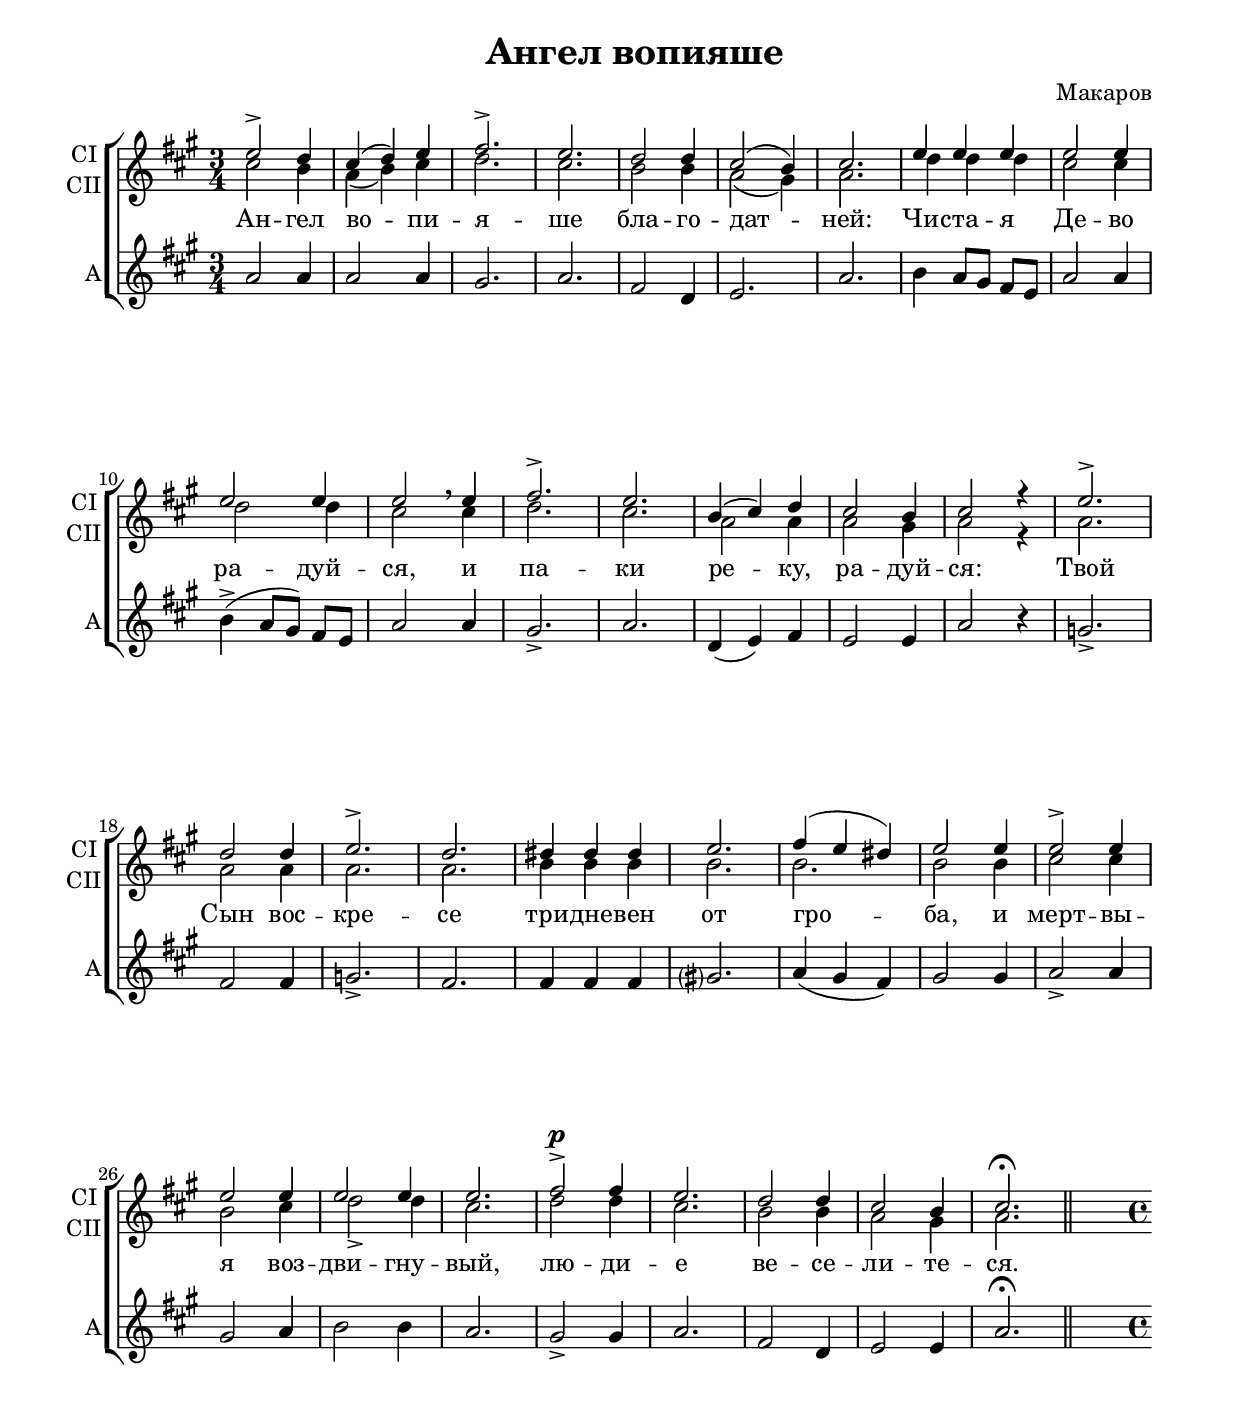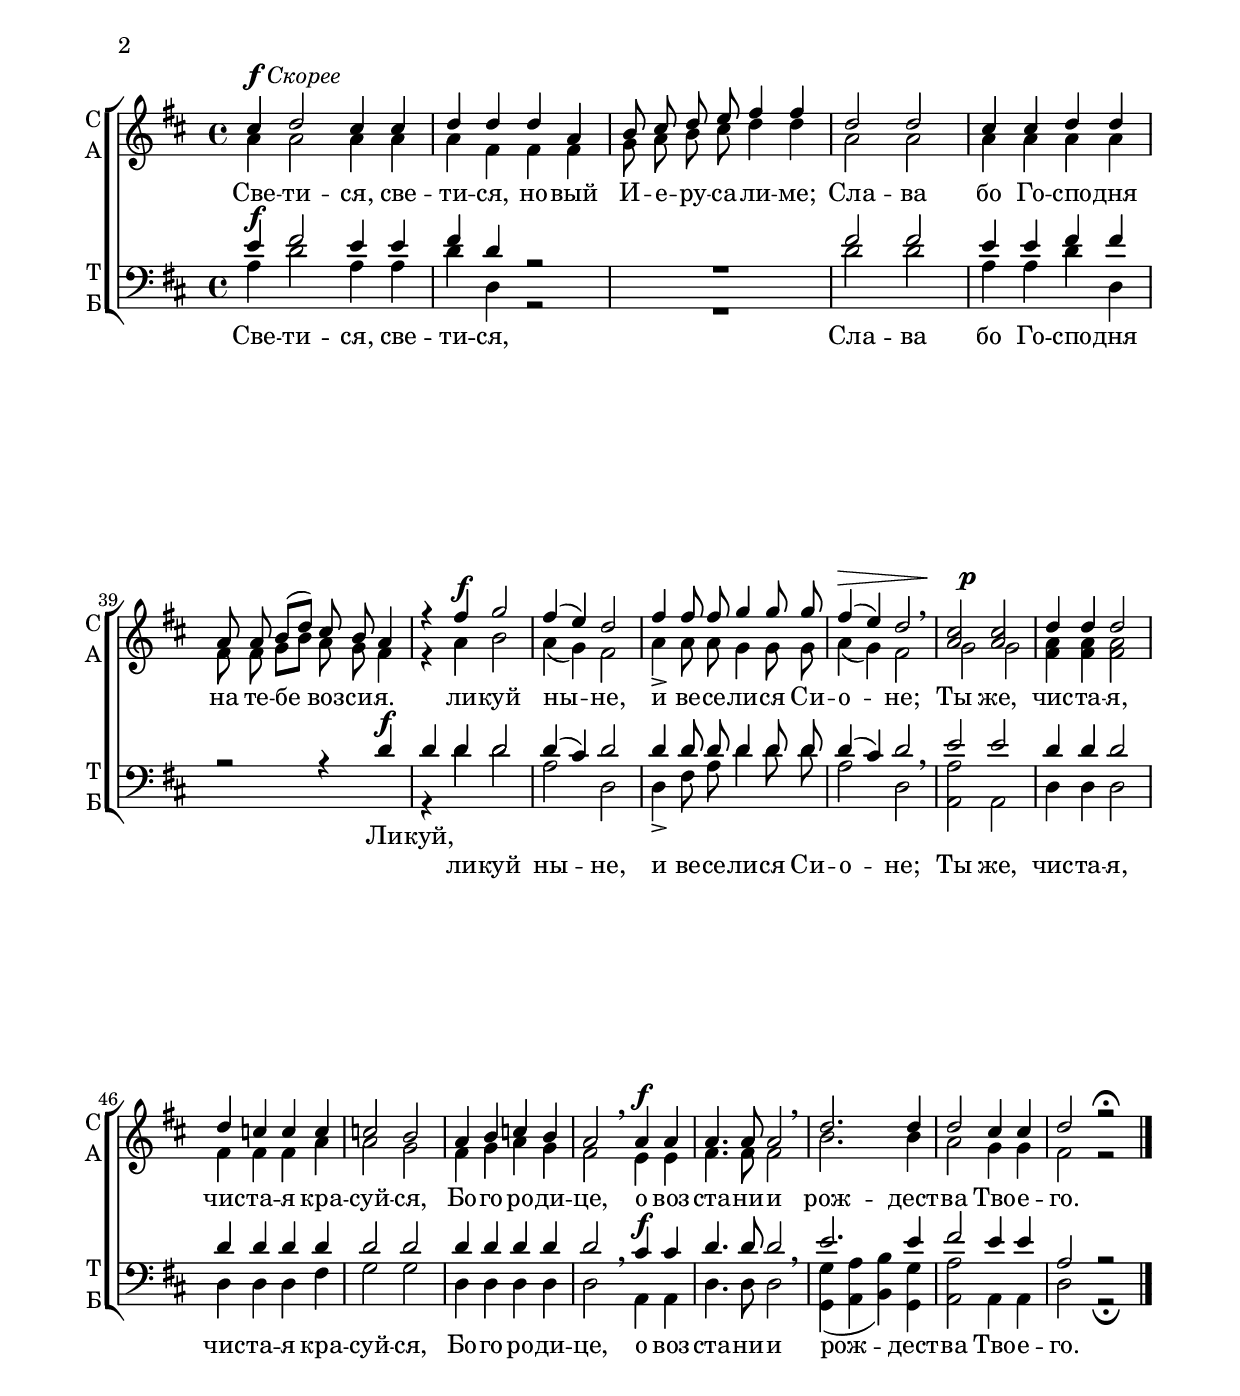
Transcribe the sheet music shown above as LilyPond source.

\version "2.24.2"

% закомментируйте строку ниже, чтобы получался pdf с навигацией
%#(ly:set-option 'point-and-click #f)
%#(ly:set-option 'midi-extension "mid")

\header {
  title = "Ангел вопияше"
  composer = "Макаров"
  % Удалить строку версии LilyPond 
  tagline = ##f
}

\paper {
  #(set-default-paper-size "a4")
  top-margin = 10
  left-margin = 20
  right-margin = 15
  bottom-margin = 55
  indent = 0
  ragged-bottom = ##f
  ragged-last-bottom = ##f
}

global = {
  \key fis \minor
  \time 3/4
  \autoBeamOff
  \dynamicUp
}

sopranoOne = \relative c'' {
  \global
  e2-> d4 | % 2
  cis4( d4) e4 | % 3
  fis2.-> | % 4
  e2. | % 5
  d2 d4 | % 6
  cis2( b4) | % 7
  cis2. | % 8
  e4 e4 e4 | % 9
  e2 e4 | 
  e2 e4 | % 11
  e2 e4 | % 12
  fis2.-> | % 13
  e2. | % 14
  b4 ( cis4 ) d4 | % 15
  cis2 b4 | % 16
  cis2 r4 | % 17
  e2.-> | % 18
  d2 d4 | % 19
  e2.-> | 
  d2. | % 21
  dis4 dis4 dis4 | % 22
  e2. | % 23
  fis4 ( e4 dis4 ) | % 24
  e2 e4 | % 25
  e2-> e4 | % 26
  e2 e4 | % 27
  e2 e4 | % 28
  e2. | % 29
  fis2-> \p fis4 | 
  e2. | % 31
  d2 d4 | % 32
  cis2 b4 | % 33
  cis2.\fermata | % 34 \break
  \change Staff= "sa"
  \key d \major \time 4/4 | % 34
  \set Timing.measurePosition = #(ly:make-moment -1/4)
  \voiceOne
  cis4   % 35
  d2 cis4 cis4 | % 36
  d4 d4 d4 a4 | % 37
  b8 cis8 d8 e8 fis4 fis4 | % 38
  d2 d2 | % 39
  cis4 cis4 d4 d4 | 
  a8 a8 b8( [ d8 )] cis8 b8 a4 | % 41
  r4 fis'4 g2 | % 42
  fis4( e4) d2 | % 43
  fis4 fis8 fis8 g4 g8 g8 | % 44
  fis4( e4) d2 | % 45
  <a cis>2 q | % 46
  d4 d4 d2 | % 47
  d4 c4 c4 c4 | % 48
  c2 b2 | % 49
  a4 b4 c4 b4 | 
  a2 a4 a4 | % 51
  a4. a8 a2 | % 52
  d2. d4 | % 53
  d2 cis4 cis4 | % 54
  d2 r2\fermata \bar "|."
  
}

sopranoTwo = \relative c'' {
  \global
  cis2 b4 | % 2
  a4(  b4) cis4 | % 3
  d2. | % 4
  cis2. | % 5
  b2 b4 | % 6
  a2( gis4) | % 7
  a2. | % 8
  d4 d4 d4 | % 9
  cis2 cis4 | \barNumberCheck #10
  d2 d4 | % 11
  cis2 \breathe cis4 | % 12
  d2. | % 13
  cis2. | % 14
  a2 a4 | % 15
  a2 gis4 | % 16
  a2 r4 | % 17
  a2. | % 18
  a2 a4 | % 19
  a2. | \barNumberCheck #20
  a2. | % 21
  b4 b4 b4 | % 22
  b2. | % 23
  b2. | % 24
  b2 b4 | % 25
  cis2 cis4 | % 26
  b2 cis4 | % 27
  d2 -> d4 | % 28
  cis2. | % 29
  d2 d4 | \barNumberCheck #30
  cis2. | % 31
  b2 b4 | % 32
  a2 gis4 | % 33
  a2. \bar "||" % 34
}

altoOne = \relative c'' {
  \global
  a2 a4 | % 2
  a2 a4 | % 3
  gis2. | % 4
  a2. | % 5
  fis2 d4 | % 6
  e2. | % 7
  a2. | % 8
  b4 a8 [ gis8 ] fis8 [ e8 ] | % 9
  a2 a4 | \barNumberCheck #10
  b4 ( -> a8 [ gis8 ) ] fis8 [ e8 ] | % 11
  a2 a4 | % 12
  gis2. -> | % 13
  a2. | % 14
  d,4( e4) fis4 | % 15
  e2 e4 | % 16
  a2 r4 | % 17
  g2. -> | % 18
  fis2 fis4 | % 19
  g2. -> | \barNumberCheck #20
  fis2. | % 21
  fis4 fis4 fis4 | % 22
  gis?2. | % 23
  a4 ( gis4 fis4 ) | % 24
  gis2 gis4 | % 25
  a2 -> a4 | % 26
  gis2 a4 | % 27
  b2 b4 | % 28
  a2. | % 29
  gis2 -> gis4 | \barNumberCheck #30
  a2. | % 31
  fis2 d4 | % 32
  e2 e4 | % 33
  a2. \fermata % 34 
  \break
  \change Staff= "sa"
  \key d \major \time 4/4 % 34
  \set Timing.measurePosition = #(ly:make-moment -1/4)
  \voiceTwo a4^\markup{\dynamic f \italic"Скорее"}  % 35
  a2 a4 a4 | % 36
  a4 fis4 fis4 fis4 | % 37
  g8 a8 b8 cis8 d4 d4 | % 38
  a2 a2 | % 39
  a4 a4 a4 a4 | 
  fis8 fis8 g8 [ b8 ] a8 g8 fis4 | % 41
  r4 a4\f b2 | % 42
  a4( g4) fis2 | % 43
  a4 -> a8 a8 g4 g8 g8 | % 44
  a4(\> g4) fis2 \breathe | % 45
  g2 \p g2 | % 46
  <fis a>4 <fis a>4 <fis a>2 | % 47
  fis4 fis4 fis4 a4 | % 48
  a2 g2 | % 49
  fis4 g4 a4 g4 | 
  fis2 \breathe e4 \f e4 | % 51
  fis4. fis8 fis2 \breathe| % 52
  b2. b4 | % 53
  a2 g4 g4 | % 54
  fis2 r2 \bar "|."
  
}

tenor = \relative c' {
  \global
  s2.*33
  \key d \major \time 4/4 % 34
  \set Timing.measurePosition = #(ly:make-moment -1/4)
  e4  % 35
  fis2 e4 e4 | % 36
  fis4 d4 r2 R1 | % 38
  fis2 fis2 | % 39
  e4 e4 fis4 fis4 |
  r2 r4 d4 | % 41
  d4 d4 d2 | % 42
  d4( cis4) d2 | % 43
  d4 d8 d8 d4 d8 d8 | % 44
  d4( cis4) d2 \breathe | % 45
  e2 e2 | % 46
  d4 d4 d2 | % 47
  d4 d4 d4 d4 | % 48
  d2 d2 | % 49
  d4 d4 d4 d4 |
  d2 \breathe cis4 cis4 | % 51
  d4. d8 d2 \breathe | % 52
  e2. e4 | % 53
  fis2 e4 e4 | % 54
  a,2 r2 \bar "|."
  
}

bass = \relative c' {
  \global
  s2.*33
  a4 \f  % 35
  d2 a4 a4 | % 36
  d4 d,4 r2 R1 | % 38
  d'2 d2 | % 39
  a4 a4 d4 d,4 s2. s4 \f | % 41
  r4 d'4 d2 | % 42
  a2 d,2 | % 43
  d4 -> fis8 a8 d4 d8 d8 | % 44
  a2 d,2 | % 45
  <a a'>2 a2 | % 46
  d4 d4 d2 | % 47
  d4 d4 d4 fis4 | % 48
  g2 g2 | % 49
  d4 d4 d4 d4 | 
  d2 a4 \f a4 | % 51
  d4. d8 d2 | % 52
  <g, g'>4 ( <a a'>4 <b b'>4 ) <g g'>4 | % 53
  <a a'>2 a4 a4 | % 54
  d2 r2\fermata \bar "|."
  
}
verseb = \lyricmode {
  Све -- ти -- ся, све
  -- ти -- ся, Сла -- ва бо Го -- спо -- дня  ли -- куй ны -- не, и ве -- се
  -- ли -- ся Си -- о -- не; Ты же, чис -- та --
  я, чис -- та -- я кра -- суй -- ся, Бо -- го --
  ро -- ди -- це, о воз -- ста -- ни -- и рож --
  дест -- ва Тво -- е -- го.
}

verse = \lyricmode {
  Ан -- гел во -- пи --
  я -- ше бла -- го -- дат -- ней: Чи -- ста -- я
  Де -- во ра -- дуй -- ся, и па -- ки ре -- ку,
  ра -- дуй -- ся: Твой Сын вос -- кре -- се три --
  дне -- вен от гро -- ба, и мерт -- вы -- я воз
  -- дви -- гну -- вый, лю -- ди -- е ве -- се -- ли
  -- те -- ся.
 Све -- ти -- ся, све
  -- ти -- ся, но -- вый И -- е -- ру -- са -- ли --
  ме; Сла -- ва бо Го -- спо -- дня на те -- бе
  воз -- си -- я. ли -- куй ны -- не, и ве -- се
  -- ли -- ся Си -- о -- не; Ты же, чис -- та --
  я, чис -- та -- я кра -- суй -- ся, Бо -- го --
  ро -- ди -- це, о воз -- ста -- ни -- и рож --
  дест -- ва Тво -- е -- го.
  
}

verset = \lyricmode {
  \repeat unfold 12 \skip 1
  Ли -- куй,
}

\score {
  \new ChoirStaff <<
    
    \new Staff = "sa" \with {
      midiInstrument = "choir aahs"
      instrumentName = \markup \center-column { "С" "А" }
      shortInstrumentName = \markup \center-column { "С" "А" }
    } <<
      \new Voice = "soprano3" {  s4*21 s2*9 s2*15 s4*15 s4*15 }
    >>
    \new Staff \with {
      midiInstrument = "choir aahs"
      instrumentName = \markup \center-column { "СI" "СII" }
      shortInstrumentName = \markup \center-column { "СI" "СII" }
    } <<
      \new Voice = "soprano1" { \voiceOne \sopranoOne }
      \new Voice = "soprano2" { \voiceTwo \sopranoTwo }
    >>
    \new Lyrics \with {
      \override VerticalAxisGroup.staff-affinity = #CENTER
    } \lyricsto "soprano1" \verse
    \new Staff \with {
      midiInstrument = "choir aahs"
      instrumentName = "А"
      shortInstrumentName = "А"
    } \new Voice = "alto1" \altoOne
    \new Staff = "tb" \with {
      midiInstrument = "choir aahs"
      instrumentName = \markup \center-column { "Т" "Б" }
      shortInstrumentName = \markup \center-column { "Т" "Б" }
    } <<
      \clef bass
      \new Voice = "tenor" { \voiceOne \tenor }
      \new Voice = "bass" { \voiceTwo \bass }
    >>
     \new Lyrics \with {
 %      alignAboveContext = "tb"
     \override VerticalAxisGroup.staff-affinity = #CENTER
    } \lyricsto "tenor" \verset
    \new Lyrics \lyricsto "bass" \verseb
  >>
  \layout { 
  
  \context {
    \Staff \RemoveEmptyStaves
    \override VerticalAxisGroup.remove-first = ##t
    }
  }
  \midi {
    \tempo 4=100
  }
}
